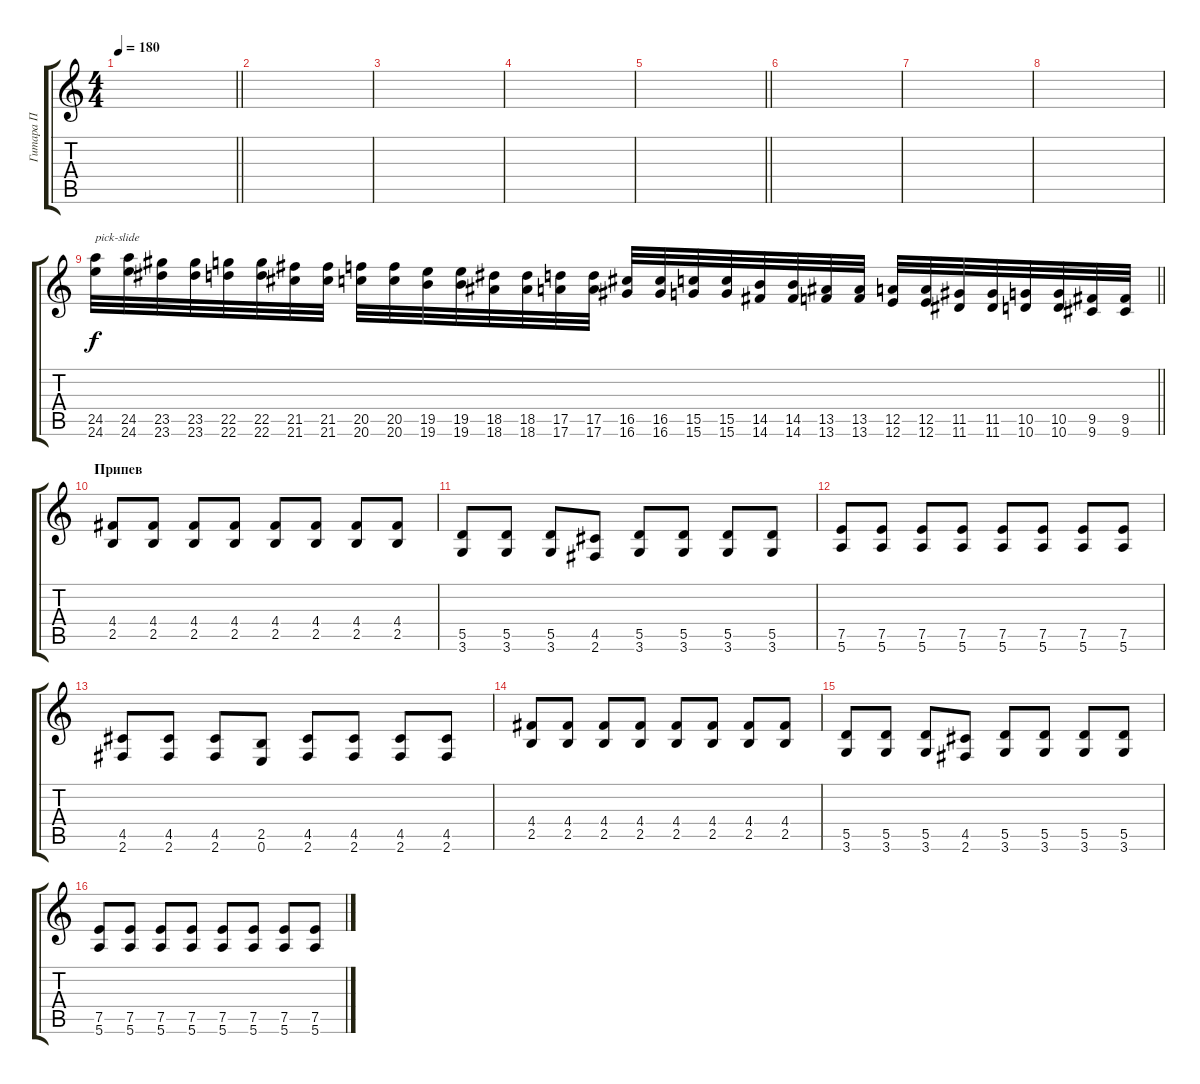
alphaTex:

\track ("Гитара П" "Гитара П") {instrument distortionguitar}
\staff {score tabs}
\tuning (E4 B3 G3 D3 A2 E2) {hide}
\ts (4 4)
\tempo 180
\clef g2
\barLineRight lightlight
\ks c
|
|
|
|
\barLineRight lightlight
|
|
|
|
\barLineRight lightlight
(24.5 24.6).32{txt "pick-slide" volume 10} (24.5 24.6).32 (23.5 23.6).32 (23.5 23.6).32 (22.5 22.6).32 (22.5 22.6).32 (21.5 21.6).32 (21.5 21.6).32 (20.5 20.6).32 (20.5 20.6).32 (19.5 19.6).32 (19.5 19.6).32 (18.5 18.6).32 (18.5 18.6).32 (17.5 17.6).32 (17.5 17.6).32 (16.5 16.6).32 (16.5 16.6).32 (15.5 15.6).32 (15.5 15.6).32 (14.5 14.6).32 (14.5 14.6).32 (13.5 13.6).32 (13.5 13.6).32 (12.5 12.6).32 (12.5 12.6).32 (11.5 11.6).32 (11.5 11.6).32 (10.5 10.6).32 (10.5 10.6).32 (9.5 9.6).32 (9.5 9.6).32 |
\section ("" "Припев")
(4.4 2.5).8 (4.4 2.5).8 (4.4 2.5).8 (4.4 2.5).8 (4.4 2.5).8 (4.4 2.5).8 (4.4 2.5).8 (4.4 2.5).8 |
(5.5 3.6).8 (5.5 3.6).8 (5.5 3.6).8 (4.5 2.6).8 (5.5 3.6).8 (5.5 3.6).8 (5.5 3.6).8 (5.5 3.6).8 |
(7.5 5.6).8 (7.5 5.6).8 (7.5 5.6).8 (7.5 5.6).8 (7.5 5.6).8 (7.5 5.6).8 (7.5 5.6).8 (7.5 5.6).8 |
(4.5 2.6).8 (4.5 2.6).8 (4.5 2.6).8 (2.5 0.6).8 (4.5 2.6).8 (4.5 2.6).8 (4.5 2.6).8 (4.5 2.6).8 |
(4.4 2.5).8 (4.4 2.5).8 (4.4 2.5).8 (4.4 2.5).8 (4.4 2.5).8 (4.4 2.5).8 (4.4 2.5).8 (4.4 2.5).8 |
(5.5 3.6).8 (5.5 3.6).8 (5.5 3.6).8 (4.5 2.6).8 (5.5 3.6).8 (5.5 3.6).8 (5.5 3.6).8 (5.5 3.6).8 |
(7.5 5.6).8 (7.5 5.6).8 (7.5 5.6).8 (7.5 5.6).8 (7.5 5.6).8 (7.5 5.6).8 (7.5 5.6).8 (7.5 5.6).8
